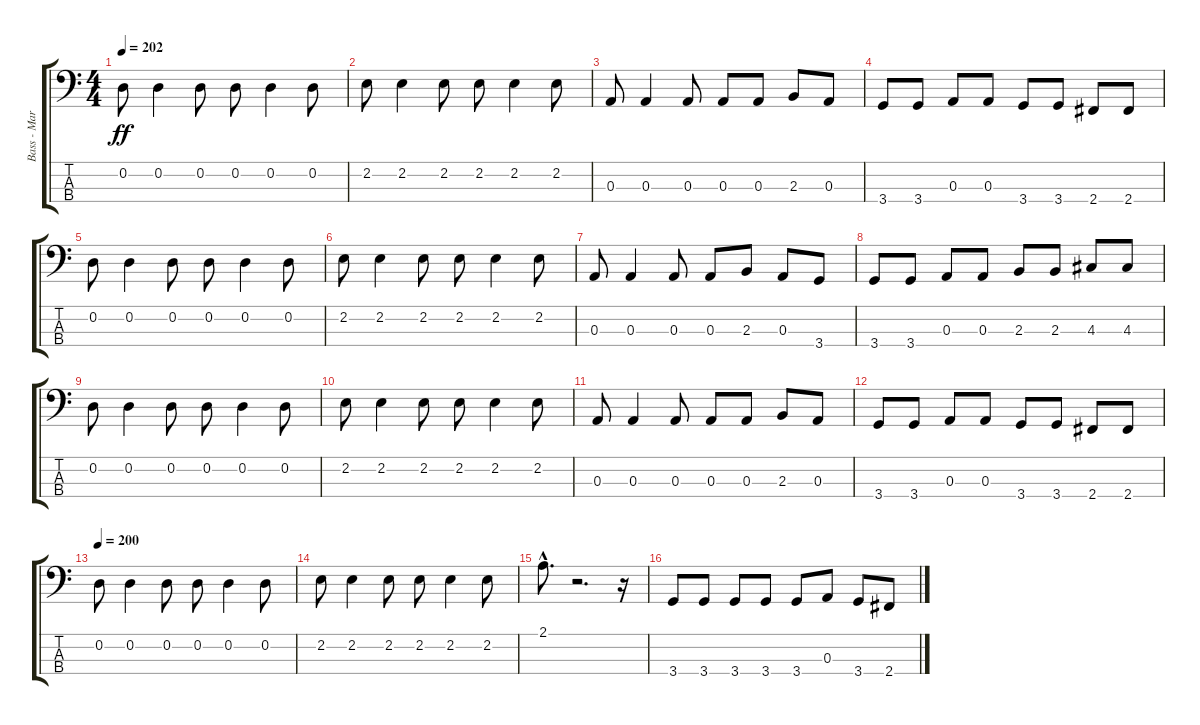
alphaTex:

\track ("Bass - Mark" "Bass - Mar") {instrument electricbassfinger}
\staff {score tabs}
\tuning (G2 D2 A1 E1) {hide}
\ts (4 4)
\tempo 202
\clef f4
\ks c
0.2.8{dy ff} 0.2.4 0.2.8 0.2.8 0.2.4 0.2.8 |
2.2.8 2.2.4 2.2.8 2.2.8 2.2.4 2.2.8 |
0.3.8 0.3.4 0.3.8 0.3.8 0.3.8 2.3.8 0.3.8 |
3.4.8 3.4.8 0.3.8 0.3.8 3.4.8 3.4.8 2.4.8 2.4.8 |
0.2.8 0.2.4 0.2.8 0.2.8 0.2.4 0.2.8 |
2.2.8 2.2.4 2.2.8 2.2.8 2.2.4 2.2.8 |
0.3.8 0.3.4 0.3.8 0.3.8 2.3.8 0.3.8 3.4.8 |
3.4.8 3.4.8 0.3.8 0.3.8 2.3.8 2.3.8 4.3.8 4.3.8 |
0.2.8 0.2.4 0.2.8 0.2.8 0.2.4 0.2.8 |
2.2.8 2.2.4 2.2.8 2.2.8 2.2.4 2.2.8 |
0.3.8 0.3.4 0.3.8 0.3.8 0.3.8 2.3.8 0.3.8 |
3.4.8 3.4.8 0.3.8 0.3.8 3.4.8 3.4.8 2.4.8 2.4.8 |
\tempo 200
0.2.8 0.2.4 0.2.8 0.2.8 0.2.4 0.2.8 |
2.2.8 2.2.4 2.2.8 2.2.8 2.2.4 2.2.8 |
2.1{hac}.8{d} r.2{d} r.16 |
3.4.8 3.4.8 3.4.8 3.4.8 3.4.8 0.3.8 3.4.8 2.4.8
